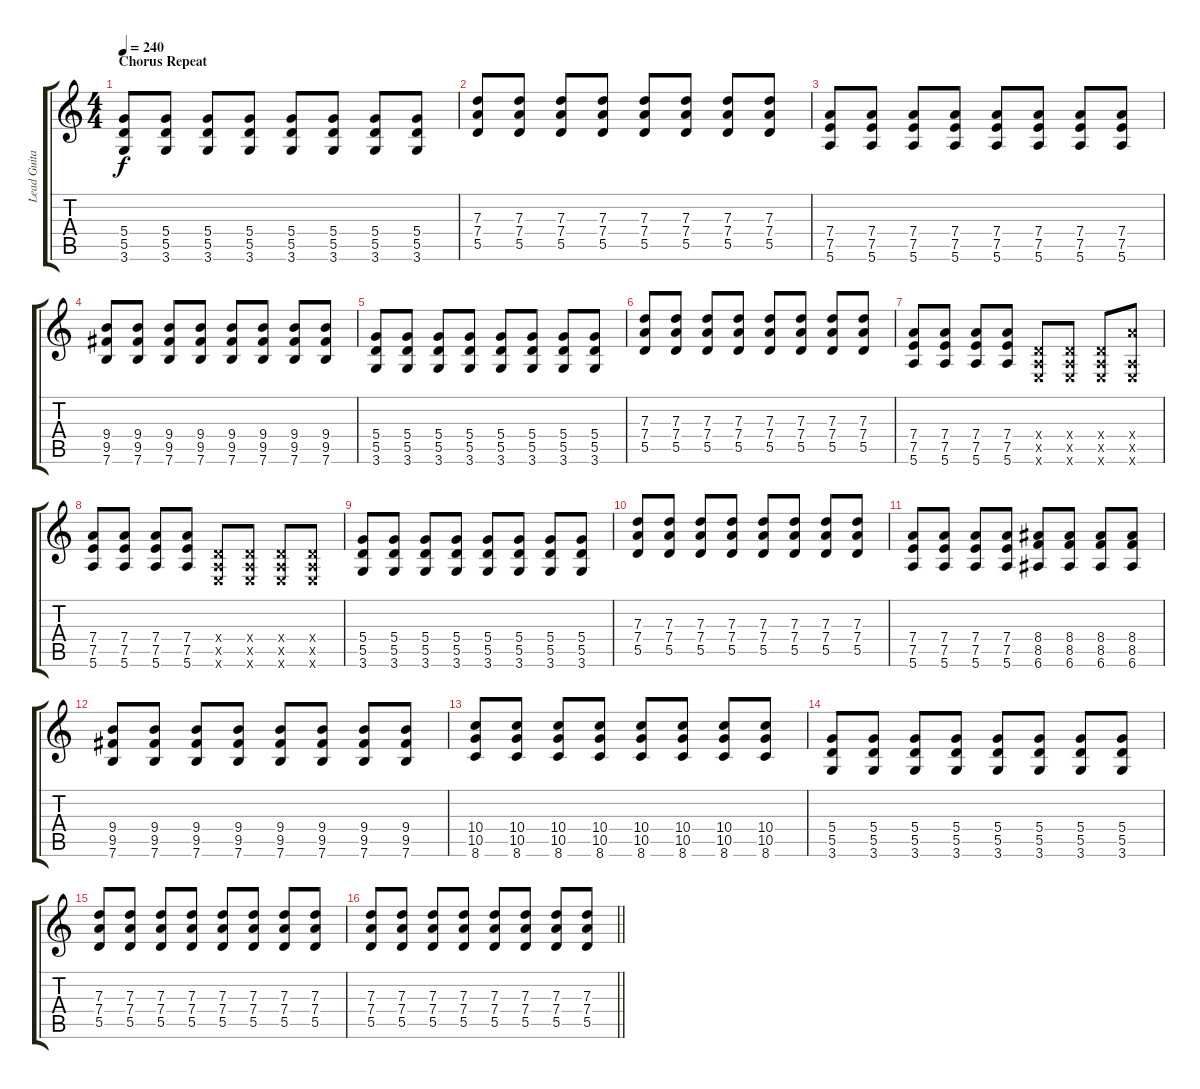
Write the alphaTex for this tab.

\track ("Lead Guitar" "Lead Guita") {instrument overdrivenguitar}
\staff {score tabs}
\tuning (E4 B3 G3 D3 A2 E2) {hide}
\ts (4 4)
\section ("" "Chorus Repeat")
\tempo 240
\clef g2
\ks c
(5.4 5.5 3.6).8{dy f} (5.4 5.5 3.6).8 (5.4 5.5 3.6).8 (5.4 5.5 3.6).8 (5.4 5.5 3.6).8 (5.4 5.5 3.6).8 (5.4 5.5 3.6).8 (5.4 5.5 3.6).8 |
(7.3 7.4 5.5).8 (7.3 7.4 5.5).8 (7.3 7.4 5.5).8 (7.3 7.4 5.5).8 (7.3 7.4 5.5).8 (7.3 7.4 5.5).8 (7.3 7.4 5.5).8 (7.3 7.4 5.5).8 |
(7.4 7.5 5.6).8 (7.4 7.5 5.6).8 (7.4 7.5 5.6).8 (7.4 7.5 5.6).8 (7.4 7.5 5.6).8 (7.4 7.5 5.6).8 (7.4 7.5 5.6).8 (7.4 7.5 5.6).8 |
(9.4 9.5 7.6).8 (9.4 9.5 7.6).8 (9.4 9.5 7.6).8 (9.4 9.5 7.6).8 (9.4 9.5 7.6).8 (9.4 9.5 7.6).8 (9.4 9.5 7.6).8 (9.4 9.5 7.6).8 |
(5.4 5.5 3.6).8 (5.4 5.5 3.6).8 (5.4 5.5 3.6).8 (5.4 5.5 3.6).8 (5.4 5.5 3.6).8 (5.4 5.5 3.6).8 (5.4 5.5 3.6).8 (5.4 5.5 3.6).8 |
(7.3 7.4 5.5).8 (7.3 7.4 5.5).8 (7.3 7.4 5.5).8 (7.3 7.4 5.5).8 (7.3 7.4 5.5).8 (7.3 7.4 5.5).8 (7.3 7.4 5.5).8 (7.3 7.4 5.5).8 |
(7.4 7.5 5.6).8 (7.4 7.5 5.6).8 (7.4 7.5 5.6).8 (7.4 7.5 5.6).8 (0.4{x} 0.5{x} 0.6{x}).8 (0.4{x} 0.5{x} 0.6{x}).8 (0.4{x} 0.5{x} 0.6{x}).8 (7.4{x} 0.5{x} 0.6{x}).8 |
(7.4 7.5 5.6).8 (7.4 7.5 5.6).8 (7.4 7.5 5.6).8 (7.4 7.5 5.6).8 (0.4{x} 0.5{x} 0.6{x}).8 (0.4{x} 0.5{x} 0.6{x}).8 (0.4{x} 0.5{x} 0.6{x}).8 (0.4{x} 0.5{x} 0.6{x}).8 |
(5.4 5.5 3.6).8 (5.4 5.5 3.6).8 (5.4 5.5 3.6).8 (5.4 5.5 3.6).8 (5.4 5.5 3.6).8 (5.4 5.5 3.6).8 (5.4 5.5 3.6).8 (5.4 5.5 3.6).8 |
(7.3 7.4 5.5).8 (7.3 7.4 5.5).8 (7.3 7.4 5.5).8 (7.3 7.4 5.5).8 (7.3 7.4 5.5).8 (7.3 7.4 5.5).8 (7.3 7.4 5.5).8 (7.3 7.4 5.5).8 |
(7.4 7.5 5.6).8 (7.4 7.5 5.6).8 (7.4 7.5 5.6).8 (7.4 7.5 5.6).8 (8.4 8.5 6.6).8 (8.4 8.5 6.6).8 (8.4 8.5 6.6).8 (8.4 8.5 6.6).8 |
(9.4 9.5 7.6).8 (9.4 9.5 7.6).8 (9.4 9.5 7.6).8 (9.4 9.5 7.6).8 (9.4 9.5 7.6).8 (9.4 9.5 7.6).8 (9.4 9.5 7.6).8 (9.4 9.5 7.6).8 |
(10.4 10.5 8.6).8 (10.4 10.5 8.6).8 (10.4 10.5 8.6).8 (10.4 10.5 8.6).8 (10.4 10.5 8.6).8 (10.4 10.5 8.6).8 (10.4 10.5 8.6).8 (10.4 10.5 8.6).8 |
(5.4 5.5 3.6).8 (5.4 5.5 3.6).8 (5.4 5.5 3.6).8 (5.4 5.5 3.6).8 (5.4 5.5 3.6).8 (5.4 5.5 3.6).8 (5.4 5.5 3.6).8 (5.4 5.5 3.6).8 |
(7.3 7.4 5.5).8 (7.3 7.4 5.5).8 (7.3 7.4 5.5).8 (7.3 7.4 5.5).8 (7.3 7.4 5.5).8 (7.3 7.4 5.5).8 (7.3 7.4 5.5).8 (7.3 7.4 5.5).8 |
\barLineRight lightlight
(7.3 7.4 5.5).8 (7.3 7.4 5.5).8 (7.3 7.4 5.5).8 (7.3 7.4 5.5).8 (7.3 7.4 5.5).8 (7.3 7.4 5.5).8 (7.3 7.4 5.5).8 (7.3 7.4 5.5).8
